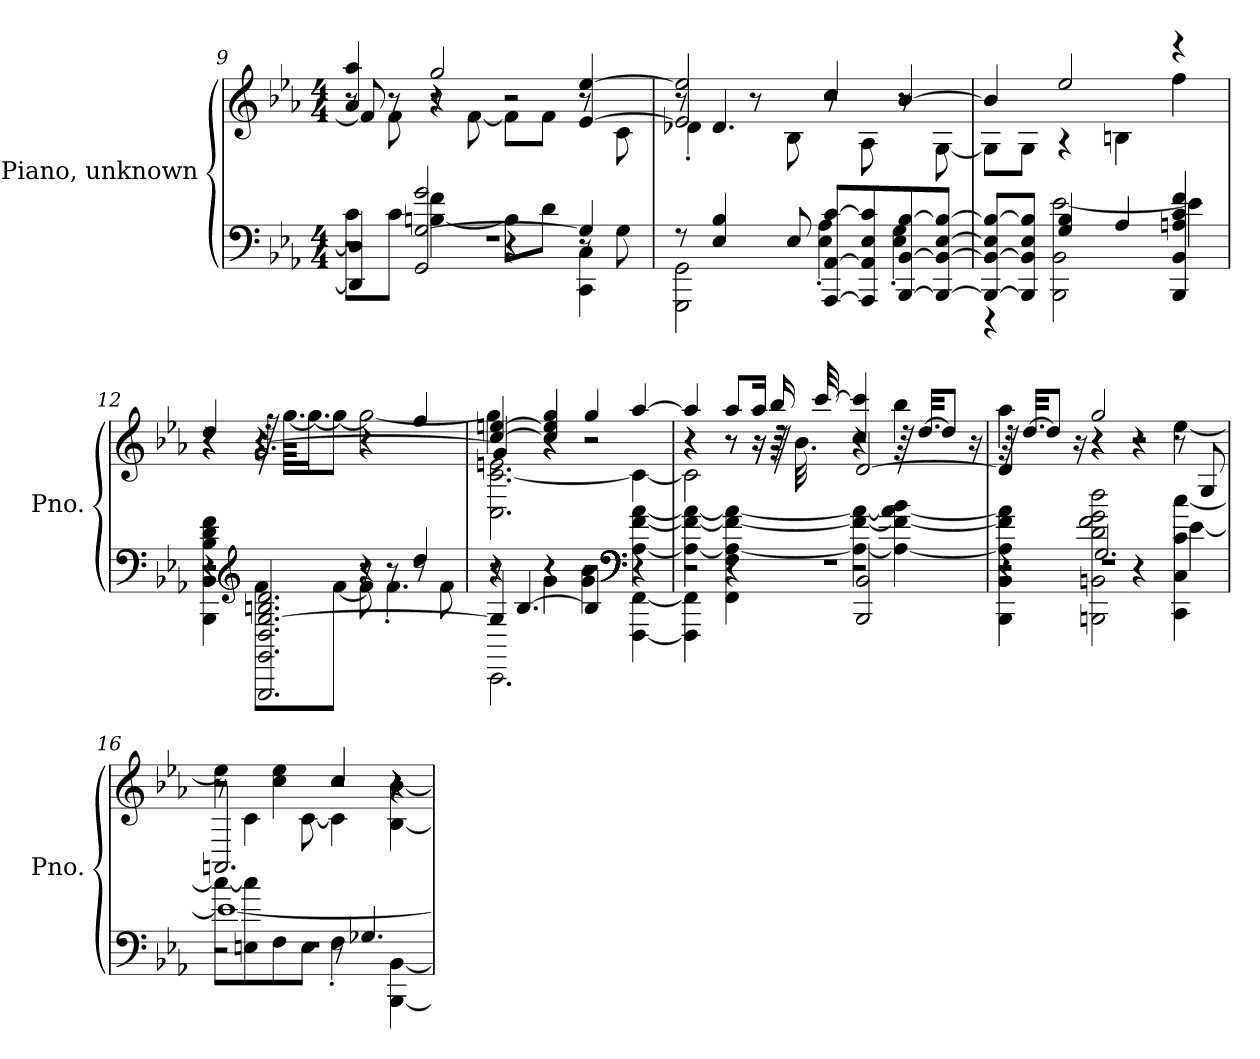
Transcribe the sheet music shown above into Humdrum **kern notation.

**kern	**kern
*part1	*part1
*staff2	*staff1
*I"Piano, unknown	*
*I'Pno.	*
*clefF4	*clefG2
*k[b-e-a-]	*k[b-e-a-]
*M4/4	*M4/4
=9	=9
*^	*^
*	*^	*	*^
*	*	*^	*	*	*
1r	8c\L	4DD/] 4D/]	2r	4a-/ 4aa-/	8r	8f/]
.	8c\J	.	.	.	8f\	8r
.	[4Bn\ 4f\	2GG/ [2G/ 2g/	.	2gg/	8r	4r
.	.	.	.	.	[8f\	.
.	8B\L]	.	4r	.	8f\L]	2r
.	8d\J	.	.	.	8f\J	.
.	8r	4G/]	4CC\ 4C\	[4e-/ [4ee-/	8r	.
.	8G\	.	.	.	8c\	.
*	*v	*v	*v	*	*	*
=10	=10	=10	=10	=10
8r	2GGG\ 2GG\	2e-/] 2ee-/]	4d-X'\	8r
4E-/ 4B-/	.	.	.	4.d-/
.	.	.	8r	.
8E-/	.	.	8B-\	.
[8AAA-/ [8AA-/ [8c/L	4E-\' 4A-\'	4cc/	8r	2r
8AAA-/] 8AA-/] 8E-/ 8c/]	.	.	8A-\	.
[8BBB-/ [8BB-/ [8B-/	4E-\' 4G\'	[4b-/	8r	.
8BBB-/_ 8BB-/_ [8E-/ 8B-/_J	.	.	[8G\	.
*	*	*	*v	*v
!!LO:LB:g=z
=11	=11	=11	=11
8BBB-/_ 8BB-/_ 8E-/] 8B-/_L	4r	4b-/]	8G\L]
8BBB-/] 8BB-/] 8E-/ 8B-/]J	.	.	8G\J
4G/ 4B-/	2BBB-\ 2BB-\ [2e-\	2ee-/	4r
4A-/	.	.	4Bn\
4BBB-/ 4BB-/ 4An/ 4c/ 4f/	4e-\]	4r	4ff\
=12	=12	=12	=12
*^	*^	*	*^
2r	4BBB-\ 4BB-\ 4B-\ 4d\ 4f\	4r	2r	4dd/	4r	4r
*clefG2	*	*	*	*	*	*
.	8f\L	2.GGG/ 2.GG/ 2.D/ [2.G/ 2.Bn/ 2.d/	.	4r	128r	[2.g/
.	.	.	.	.	[64.gg\KKLL	.
.	.	.	.	.	16.gg\J_	.
.	[8f\J	.	.	.	8gg\J_	.
4r	8f\]	.	8r	4r	2gg\_	.
.	8r	.	4.f'\	.	.	.
4dd/	8r	.	.	4ff/	.	.
.	8f\	.	.	.	.	.
=13	=13	=13	=13	=13	=13	=13
*	*	*	*	*	*	*^
8r	4r	4G/]	2.CC\	[4cc/ [4een/	4gg\]	4g/]	2.C\ [2.c\ 2.en\
[4.B-/	.	.	.	.	.	.	.
.	4g\	4r	.	4cc/] 4ee/] 4gg/	4r	4r	.
4B-/]	4g\ 4b-\	2r	.	4gg/	2r	2r	.
*clefF4	*	*	*	*	*	*	*
4r	[4A-\ [4f\ [4a-\	.	[4FFF\ [4FF\	[4aa-/	.	.	4c\_
!!LO:PB:g=z	!!	!!	!!
=14	=14	=14	=14	=14	=14	=14	=14
1r	4A-\_ 4f\_ 4a-\_	2r	4FFF\] 4FF\]	4aa-/]	4r	4r	2c\]
.	4FF\ 4F\ 4A-\_ 4f\_ 4a-\_	.	4r	8aa-/L	8r	8r	.
.	.	.	.	16aa-/Jk	16r	16r	.
.	.	.	.	32r	64r	16bb-/	.
.	.	.	.	.	32.b-\	.	.
.	.	.	.	[32ccc/	.	.	.
.	4A-\_ 4f\_ 4a-\_	2BBB-/ 2BB-/	2r	4cc/ 4ccc/]	4r	[2d/	2r
.	4A-\_ 4f\_ 4a-\_ 4b-\	.	.	64r	4bb-\	.	.
.	.	.	.	[32.dd/KKL	.	.	.
.	.	.	.	8dd/J]	.	.	.
.	.	.	.	16r	.	.	.
*	*	*	*	*	*	*v	*v
=15	=15	=15	=15	=15	=15	=15
1r	4BBB-\ 4BB-\ 4A-\] 4f\] 4a-\]	4r	2r	64r	4aa-\	4d/]
.	.	.	.	[32.dd/KKL	.	.
.	.	.	.	8dd/J]	.	.
.	.	.	.	16r	.	.
.	2BBBn\ 2BBn\ 2d\ 2f\ 2g\ 2dd\	2.G/	.	2gg/	4r	4r
.	.	.	4r	.	4r	2r
.	4CC\ 4C\ 4c\ [4cc\	.	[4e-\	8r	[4ee-\	.
.	.	.	.	8G/	.	.
=16	=16	=16	=16	=16	=16	=16
*	*	*	*	*	*	*^
1r	8cc\L_	2r	1e-_	2r	4ee-\]	2.AAn/	8r
.	8En\ 8cc\]	.	.	.	.	.	4c\
.	8F\	.	.	.	4cc\ 4ee-\	.	.
.	8E\J	.	.	.	.	.	[8c\
.	4F'\	8r	.	4cc/	2r	.	4c\]
.	.	4.G-X/	.	.	.	.	.
.	[4BBB-\ [4BB-\	.	.	4r	.	4r	[4B-\ [4b-\
*v	*v	*v	*v	*	*	*	*
*	*v	*v	*v	*v
=	=
*-	*-
